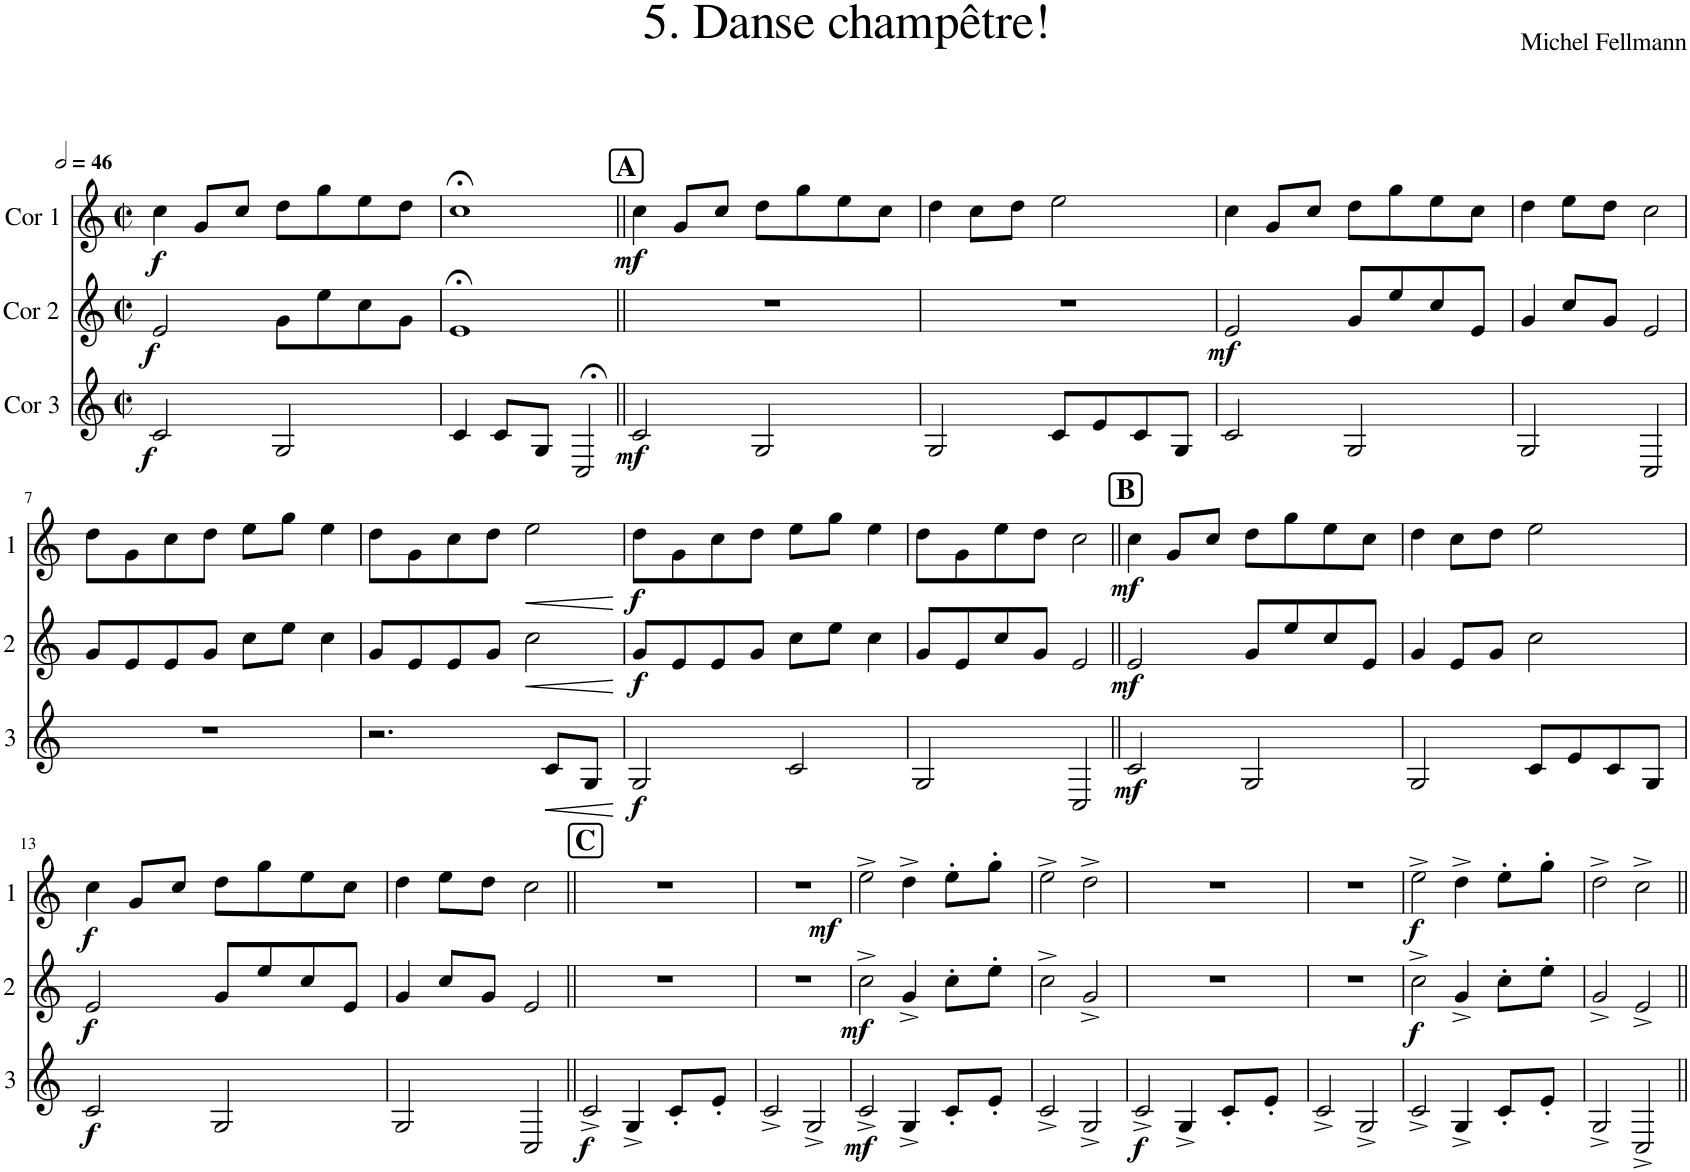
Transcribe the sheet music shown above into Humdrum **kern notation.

**kern	**dynam	**kern	**dynam	**kern	**dynam
*part3	*part3	*part2	*part2	*part1	*part1
*staff3	*staff3	*staff2	*staff2	*staff1	*staff1
*I"Cor 3	*	*I"Cor 2	*	*I"Cor 1	*
*clefG2	*	*clefG2	*	*clefG2	*
*Trd4c7	*	*Trd4c7	*	*Trd4c7	*
*k[]	*	*k[]	*	*k[]	*
*M2/2	*	*M2/2	*	*M2/2	*
*met(c|)	*	*met(c|)	*	*met(c|)	*
*MM92	*	*MM92	*	*MM92	*
=1	=1	=1	=1	=1	=1
!	!LO:DY:b	!	!LO:DY:b	!	!LO:DY:b
2c/	f	2e/	f	4cc\	f
.	.	.	.	8g/L	.
.	.	.	.	8cc/J	.
2G/	.	8g\L	.	8dd\L	.
.	.	8ee\	.	8gg\	.
.	.	8cc\	.	8ee\	.
.	.	8g\J	.	8dd\J	.
=2	=2	=2	=2	=2	=2
4c/	.	1e;<	.	1cc;<	.
8c/L	.	.	.	.	.
8G/J	.	.	.	.	.
2C;</	.	.	.	.	.
!!LO:REH:place=s1:a:B:cj:fs=14:t=A
=3||	=3||	=3||	=3||	=3||	=3||
!	!LO:DY:b	!	!	!	!LO:DY:b
2c/	mf	1r	.	4cc\	mf
.	.	.	.	8g/L	.
.	.	.	.	8cc/J	.
2G/	.	.	.	8dd\L	.
.	.	.	.	8gg\	.
.	.	.	.	8ee\	.
.	.	.	.	8cc\J	.
=4	=4	=4	=4	=4	=4
2G/	.	1r	.	4dd\	.
.	.	.	.	8cc\L	.
.	.	.	.	8dd\J	.
8c/L	.	.	.	2ee\	.
8e/	.	.	.	.	.
8c/	.	.	.	.	.
8G/J	.	.	.	.	.
=5	=5	=5	=5	=5	=5
!	!	!	!LO:DY:b	!	!
2c/	.	2e/	mf	4cc\	.
.	.	.	.	8g/L	.
.	.	.	.	8cc/J	.
2G/	.	8g/L	.	8dd\L	.
.	.	8ee/	.	8gg\	.
.	.	8cc/	.	8ee\	.
.	.	8e/J	.	8cc\J	.
=6	=6	=6	=6	=6	=6
2G/	.	4g/	.	4dd\	.
.	.	8cc/L	.	8ee\L	.
.	.	8g/J	.	8dd\J	.
2C/	.	2e/	.	2cc\	.
!!LO:LB:g=z
=7	=7	=7	=7	=7	=7
1r	.	8g/L	.	8dd\L	.
.	.	8e/	.	8g\	.
.	.	8e/	.	8cc\	.
.	.	8g/J	.	8dd\J	.
.	.	8cc\L	.	8ee\L	.
.	.	8ee\J	.	8gg\J	.
.	.	4cc\	.	4ee\	.
=8	=8	=8	=8	=8	=8
2.r	.	8g/L	.	8dd\L	.
.	.	8e/	.	8g\	.
.	.	8e/	.	8cc\	.
.	.	8g/J	.	8dd\J	.
!	!	!	!LO:HP:b	!	!LO:HP:b
.	.	2cc\	<	2ee\	<
!	!LO:HP:b	!	!	!	!
8c/L	<	.	.	.	.
8G/J	.	.	.	.	.
.	[	.	[	.	[
=9	=9	=9	=9	=9	=9
!	!LO:DY:b	!	!LO:DY:b	!	!LO:DY:b
2G/	f	8g/L	f	8dd\L	f
.	.	8e/	.	8g\	.
.	.	8e/	.	8cc\	.
.	.	8g/J	.	8dd\J	.
2c/	.	8cc\L	.	8ee\L	.
.	.	8ee\J	.	8gg\J	.
.	.	4cc\	.	4ee\	.
=10	=10	=10	=10	=10	=10
2G/	.	8g/L	.	8dd\L	.
.	.	8e/	.	8g\	.
.	.	8cc/	.	8ee\	.
.	.	8g/J	.	8dd\J	.
2C/	.	2e/	.	2cc\	.
!!LO:REH:place=s1:a:B:cj:fs=14:t=B
=11||	=11||	=11||	=11||	=11||	=11||
!	!LO:DY:b	!	!LO:DY:b	!	!LO:DY:b
2c/	mf	2e/	mf	4cc\	mf
.	.	.	.	8g/L	.
.	.	.	.	8cc/J	.
2G/	.	8g/L	.	8dd\L	.
.	.	8ee/	.	8gg\	.
.	.	8cc/	.	8ee\	.
.	.	8e/J	.	8cc\J	.
=12	=12	=12	=12	=12	=12
2G/	.	4g/	.	4dd\	.
.	.	8e/L	.	8cc\L	.
.	.	8g/J	.	8dd\J	.
8c/L	.	2cc\	.	2ee\	.
8e/	.	.	.	.	.
8c/	.	.	.	.	.
8G/J	.	.	.	.	.
!!LO:LB:g=z
=13	=13	=13	=13	=13	=13
!	!LO:DY:b	!	!LO:DY:b	!	!LO:DY:b
2c/	f	2e/	f	4cc\	f
.	.	.	.	8g/L	.
.	.	.	.	8cc/J	.
2G/	.	8g/L	.	8dd\L	.
.	.	8ee/	.	8gg\	.
.	.	8cc/	.	8ee\	.
.	.	8e/J	.	8cc\J	.
=14	=14	=14	=14	=14	=14
2G/	.	4g/	.	4dd\	.
.	.	8cc/L	.	8ee\L	.
.	.	8g/J	.	8dd\J	.
2C/	.	2e/	.	2cc\	.
!!LO:REH:place=s1:a:B:cj:fs=14:t=C
=15||	=15||	=15||	=15||	=15||	=15||
!	!LO:DY:b	!	!	!	!
2c^/	f	1r	.	1r	.
4G^/	.	.	.	.	.
8c'/L	.	.	.	.	.
8e'/J	.	.	.	.	.
=16	=16	=16	=16	=16	=16
!	!	!	!	!	!LO:DY:b
2c^/	.	1r	.	1r	mf
2G^/	.	.	.	.	.
=17	=17	=17	=17	=17	=17
!	!LO:DY:b	!	!LO:DY:b	!	!
2c^/	mf	2cc^\	mf	2ee^\	.
4G^/	.	4g^/	.	4dd^\	.
8c'/L	.	8cc'\L	.	8ee'\L	.
8e'/J	.	8ee'\J	.	8gg'\J	.
=18	=18	=18	=18	=18	=18
2c^/	.	2cc^\	.	2ee^\	.
2G^/	.	2g^/	.	2dd^\	.
=19	=19	=19	=19	=19	=19
!	!LO:DY:b	!	!	!	!
2c^/	f	1r	.	1r	.
4G^/	.	.	.	.	.
8c'/L	.	.	.	.	.
8e'/J	.	.	.	.	.
=20	=20	=20	=20	=20	=20
2c^/	.	1r	.	1r	.
2G^/	.	.	.	.	.
=21	=21	=21	=21	=21	=21
!	!	!	!LO:DY:b	!	!LO:DY:b
2c^/	.	2cc^\	f	2ee^\	f
4G^/	.	4g^/	.	4dd^\	.
8c'/L	.	8cc'\L	.	8ee'\L	.
8e'/J	.	8ee'\J	.	8gg'\J	.
=22	=22	=22	=22	=22	=22
2G^/	.	2g^/	.	2dd^\	.
2C^/	.	2e^/	.	2cc^\	.
=||	=||	=||	=||	=||	=||
*-	*-	*-	*-	*-	*-
